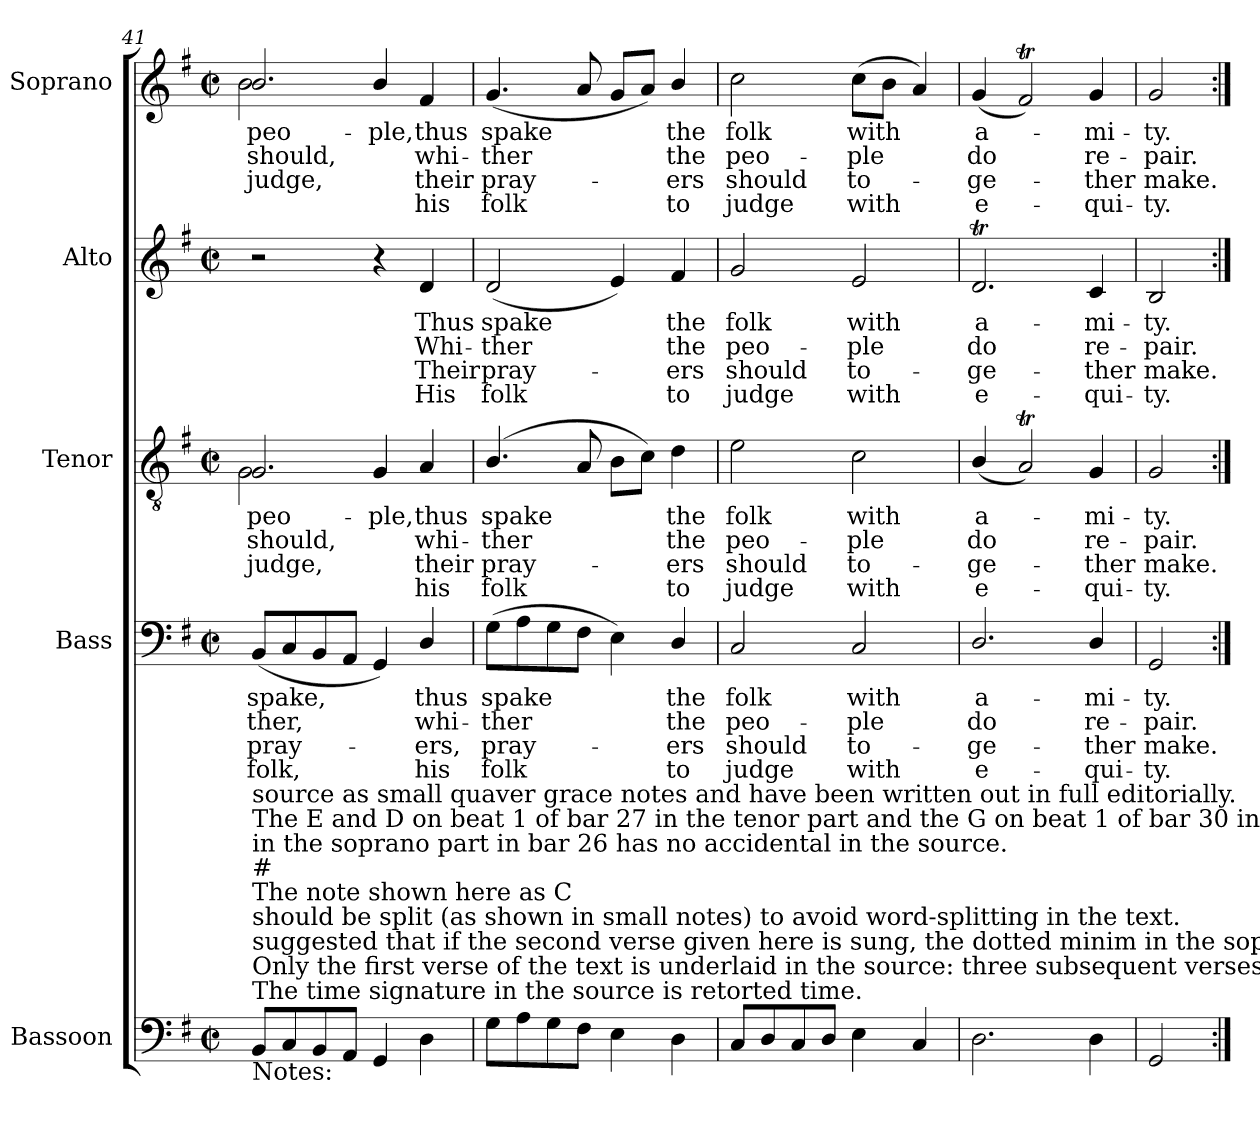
**kern	**kern	**text	**text	**text	**text	**kern	**text	**text	**text	**text	**kern	**text	**text	**text	**text	**kern	**text	**text	**text	**text
*part5	*part4	*part4	*part4	*part4	*part4	*part3	*part3	*part3	*part3	*part3	*part2	*part2	*part2	*part2	*part2	*part1	*part1	*part1	*part1	*part1
*staff5	*staff4	*staff4	*staff4	*staff4	*staff4	*staff3	*staff3	*staff3	*staff3	*staff3	*staff2	*staff2	*staff2	*staff2	*staff2	*staff1	*staff1	*staff1	*staff1	*staff1
*I"Bassoon	*I"Bass	*	*	*	*	*I"Tenor	*	*	*	*	*I"Alto	*	*	*	*	*I"Soprano	*	*	*	*
*I'Bsn.	*I'B.	*	*	*	*	*I'T.	*	*	*	*	*I'A.	*	*	*	*	*I'S.	*	*	*	*
!!LO:PB:g=z
*clefF4	*clefF4	*	*	*	*	*clefGv2	*	*	*	*	*clefG2	*	*	*	*	*clefG2	*	*	*	*
*	*	*	*	*	*	*ITrd7c12	*	*	*	*	*	*	*	*	*	*	*	*	*	*
*k[f#]	*k[f#]	*	*	*	*	*k[f#]	*	*	*	*	*k[f#]	*	*	*	*	*k[f#]	*	*	*	*
*G:	*G:	*	*	*	*	*G:	*	*	*	*	*G:	*	*	*	*	*G:	*	*	*	*
*M2/2	*M2/2	*	*	*	*	*M2/2	*	*	*	*	*M2/2	*	*	*	*	*M2/2	*	*	*	*
*met(c|)	*met(c|)	*	*	*	*	*met(c|)	*	*	*	*	*met(c|)	*	*	*	*	*met(c|)	*	*	*	*
=41	=41	=41	=41	=41	=41	=41	=41	=41	=41	=41	=41	=41	=41	=41	=41	=41	=41	=41	=41	=41
!	!	!LO:LY:b:color=#000000	!LO:LY:b:color=#000000	!LO:LY:b:color=#000000	!LO:LY:b:color=#000000	!	!	!	!	!	!	!	!	!	!	!	!	!	!	!
!	!	!	!	!	!	!	!LO:LY:b:color=#000000	!LO:LY:b:color=#000000	!LO:LY:b:color=#000000	!	!	!	!	!	!	!	!	!	!	!
*	*	*	*	*	*	*^	*	*	*	*	*	*	*	*	*	*	*	*	*	*
!	!	!	!	!	!	!	!	!LO:LY:b:color=#000000	!	!	!	!	!	!	!	!	!	!	!	!	!
!	!	!	!	!	!	!	!	!	!	!	!	!	!	!	!	!	!	!LO:LY:b:color=#000000	!LO:LY:b:color=#000000	!LO:LY:b:color=#000000	!
*	*	*	*	*	*	*	*	*	*	*	*	*	*	*	*	*	*^	*	*	*	*
!LO:TX:b:t=Notes&colon;	!	!	!	!	!	!	!	!	!	!	!	!	!	!	!	!	!	!	!	!	!	!
!LO:TX:t=The time signature in the source is retorted time.	!	!	!	!	!	!	!	!	!	!	!	!	!	!	!	!	!	!	!	!	!	!
!LO:TX:t=Only the first verse of the text is underlaid in the source&colon; three subsequent verses have been added editorially&colon; it is	!	!	!	!	!	!	!	!	!	!	!	!	!	!	!	!	!	!	!	!	!	!
!LO:TX:t=suggested that if the second verse given here is sung, the dotted minim in the soprano and tenor parts in bar 41	!	!	!	!	!	!	!	!	!	!	!	!	!	!	!	!	!	!	!	!	!	!
!LO:TX:t=should be split (as shown in small notes) to avoid word-splitting in the text.	!	!	!	!	!	!	!	!	!	!	!	!	!	!	!	!	!	!	!	!	!	!
!LO:TX:t=The note shown here as C	!	!	!	!	!	!	!	!	!	!	!	!	!	!	!	!	!	!	!	!	!	!
!LO:TX:t=#	!	!	!	!	!	!	!	!	!	!	!	!	!	!	!	!	!	!	!	!	!	!
!LO:TX:t=in the soprano part in bar 26 has no accidental in the source.	!	!	!	!	!	!	!	!	!	!	!	!	!	!	!	!	!	!	!	!	!	!
!LO:TX:t=The E and D on beat 1 of bar 27 in the tenor part and the G on beat 1 of bar 30 in the soprano part are printed in the	!	!	!	!	!	!	!	!	!	!	!	!	!	!	!	!	!	!	!	!	!	!
!LO:TX:t=source as small quaver grace notes and have been written out in full editorially.	!	!	!	!	!	!	!	!	!	!	!	!	!	!	!	!	!	!	!	!	!	!
!	!	!	!	!	!	!	!	!	!	!	!	!	!	!	!	!	!	!	!LO:LY:b:color=#000000	!	!	!
8BBi/L	(8BBi/L	spake,	-ther,	pray-	-folk,	2.GGi/	2GGi\	peo-	should,	judge,	.	2r	.	.	.	.	2.bi/	2bi\	peo-	should,	judge,	.
8Ci/	8Ci/	.	.	.	.	.	.	.	.	.	.	.	.	.	.	.	.	.	.	.	.	.
8BBi/	8BBi/	.	.	.	.	.	.	.	.	.	.	.	.	.	.	.	.	.	.	.	.	.
8AAi/J	8AAi/J	.	.	.	.	.	.	.	.	.	.	.	.	.	.	.	.	.	.	.	.	.
!	!	!	!	!	!	!	!	!LO:LY:b:color=#000000	!	!	!	!	!	!	!	!	!	!	!	!	!	!
!	!	!	!	!	!	!	!	!	!	!	!	!	!	!	!	!	!	!	!LO:LY:b:color=#000000	!	!	!
4GGi/	4GGi/)	.	.	.	.	.	4GGi/	-ple,	.	.	.	4r	.	.	.	.	.	4bi/	-ple,	.	.	.
!	!	!LO:LY:b:color=#000000	!LO:LY:b:color=#000000	!LO:LY:b:color=#000000	!LO:LY:b:color=#000000	!	!	!	!	!	!	!	!	!	!	!	!	!	!	!	!	!
!	!	!	!	!	!	!	!	!LO:LY:b:color=#000000	!LO:LY:b:color=#000000	!LO:LY:b:color=#000000	!LO:LY:b:color=#000000	!	!	!	!	!	!	!	!	!	!	!
!	!	!	!	!	!	!	!	!	!	!	!	!	!LO:LY:b:color=#000000	!LO:LY:b:color=#000000	!LO:LY:b:color=#000000	!LO:LY:b:color=#000000	!	!	!	!	!	!
!	!	!	!	!	!	!	!	!	!	!	!	!	!	!	!	!	!	!	!LO:LY:b:color=#000000	!LO:LY:b:color=#000000	!LO:LY:b:color=#000000	!LO:LY:b:color=#000000
4Di\	4Di/	thus	whi-	ers,	his	4AAi/	4ryy	thus	whi-	their	his	4di/	Thus	Whi-	Their	His	4f#i/	4ryy	thus	whi-	their	his
*	*	*	*	*	*	*v	*v	*	*	*	*	*	*	*	*	*	*v	*v	*	*	*	*
=42	=42	=42	=42	=42	=42	=42	=42	=42	=42	=42	=42	=42	=42	=42	=42	=42	=42	=42	=42	=42
*	*	*	*	*	*	*^	*	*	*	*	*	*	*	*	*	*^	*	*	*	*
!	!	!LO:LY:b:color=#000000	!LO:LY:b:color=#000000	!LO:LY:b:color=#000000	!LO:LY:b:color=#000000	!	!	!	!	!	!	!	!	!	!	!	!	!	!	!	!	!
*	*	*	*	*	*	*v	*v	*	*	*	*	*	*	*	*	*	*v	*v	*	*	*	*
*	*	*	*	*	*	*^	*	*	*	*	*	*	*	*	*	*^	*	*	*	*
!	!	!	!	!	!	!	!	!LO:LY:b:color=#000000	!LO:LY:b:color=#000000	!LO:LY:b:color=#000000	!LO:LY:b:color=#000000	!	!	!	!	!	!	!	!	!	!	!
*	*	*	*	*	*	*v	*v	*	*	*	*	*	*	*	*	*	*v	*v	*	*	*	*
*	*	*	*	*	*	*^	*	*	*	*	*	*	*	*	*	*^	*	*	*	*
!	!	!	!	!	!	!	!	!	!	!	!	!	!LO:LY:b:color=#000000	!LO:LY:b:color=#000000	!LO:LY:b:color=#000000	!LO:LY:b:color=#000000	!	!	!	!	!	!
*	*	*	*	*	*	*v	*v	*	*	*	*	*	*	*	*	*	*v	*v	*	*	*	*
*	*	*	*	*	*	*^	*	*	*	*	*	*	*	*	*	*^	*	*	*	*
!	!	!	!	!	!	!	!	!	!	!	!	!	!	!	!	!	!	!	!LO:LY:b:color=#000000	!LO:LY:b:color=#000000	!LO:LY:b:color=#000000	!LO:LY:b:color=#000000
*	*	*	*	*	*	*v	*v	*	*	*	*	*	*	*	*	*	*v	*v	*	*	*	*
8Gi\L	(8Gi\L	spake	-ther	pray-	-folk	(4.BBi/	spake	-ther	pray-	-folk	(2di/	spake	-ther	pray-	-folk	(4.gi/	spake	-ther	pray-	-folk
8Ai\	8Ai\	.	.	.	.	.	.	.	.	.	.	.	.	.	.	.	.	.	.	.
8Gi\	8Gi\	.	.	.	.	.	.	.	.	.	.	.	.	.	.	.	.	.	.	.
8F#i\J	8F#i\J	.	.	.	.	8AAi/	.	.	.	.	.	.	.	.	.	8ai/	.	.	.	.
4Ei\	4Ei\)	.	.	.	.	8BBi\L	.	.	.	.	4ei/)	.	.	.	.	8gi/L	.	.	.	.
.	.	.	.	.	.	8Ci\J)	.	.	.	.	.	.	.	.	.	8ai/J)	.	.	.	.
!	!	!LO:LY:b:color=#000000	!LO:LY:b:color=#000000	!LO:LY:b:color=#000000	!LO:LY:b:color=#000000	!	!	!	!	!	!	!	!	!	!	!	!	!	!	!
!	!	!	!	!	!	!	!LO:LY:b:color=#000000	!LO:LY:b:color=#000000	!LO:LY:b:color=#000000	!LO:LY:b:color=#000000	!	!	!	!	!	!	!	!	!	!
!	!	!	!	!	!	!	!	!	!	!	!	!LO:LY:b:color=#000000	!LO:LY:b:color=#000000	!LO:LY:b:color=#000000	!LO:LY:b:color=#000000	!	!	!	!	!
!	!	!	!	!	!	!	!	!	!	!	!	!	!	!	!	!	!LO:LY:b:color=#000000	!LO:LY:b:color=#000000	!LO:LY:b:color=#000000	!LO:LY:b:color=#000000
4Di\	4Di/	the	the	ers	to	4Di\	the	the	ers	to	4f#i/	the	the	ers	to	4bi/	the	the	ers	to
=43	=43	=43	=43	=43	=43	=43	=43	=43	=43	=43	=43	=43	=43	=43	=43	=43	=43	=43	=43	=43
!	!	!LO:LY:b:color=#000000	!LO:LY:b:color=#000000	!LO:LY:b:color=#000000	!LO:LY:b:color=#000000	!	!	!	!	!	!	!	!	!	!	!	!	!	!	!
!	!	!	!	!	!	!	!LO:LY:b:color=#000000	!LO:LY:b:color=#000000	!LO:LY:b:color=#000000	!LO:LY:b:color=#000000	!	!	!	!	!	!	!	!	!	!
!	!	!	!	!	!	!	!	!	!	!	!	!LO:LY:b:color=#000000	!LO:LY:b:color=#000000	!LO:LY:b:color=#000000	!LO:LY:b:color=#000000	!	!	!	!	!
!	!	!	!	!	!	!	!	!	!	!	!	!	!	!	!	!	!LO:LY:b:color=#000000	!LO:LY:b:color=#000000	!LO:LY:b:color=#000000	!LO:LY:b:color=#000000
8Ci/L	2Ci/	folk	peo-	should	judge	2Ei\	folk	peo-	should	judge	2gi/	folk	peo-	should	judge	2cci\	folk	peo-	should	judge
8Di/	.	.	.	.	.	.	.	.	.	.	.	.	.	.	.	.	.	.	.	.
8Ci/	.	.	.	.	.	.	.	.	.	.	.	.	.	.	.	.	.	.	.	.
8Di/J	.	.	.	.	.	.	.	.	.	.	.	.	.	.	.	.	.	.	.	.
!	!	!LO:LY:b:color=#000000	!LO:LY:b:color=#000000	!LO:LY:b:color=#000000	!LO:LY:b:color=#000000	!	!	!	!	!	!	!	!	!	!	!	!	!	!	!
!	!	!	!	!	!	!	!LO:LY:b:color=#000000	!LO:LY:b:color=#000000	!LO:LY:b:color=#000000	!LO:LY:b:color=#000000	!	!	!	!	!	!	!	!	!	!
!	!	!	!	!	!	!	!	!	!	!	!	!LO:LY:b:color=#000000	!LO:LY:b:color=#000000	!LO:LY:b:color=#000000	!LO:LY:b:color=#000000	!	!	!	!	!
!	!	!	!	!	!	!	!	!	!	!	!	!	!	!	!	!	!LO:LY:b:color=#000000	!LO:LY:b:color=#000000	!LO:LY:b:color=#000000	!LO:LY:b:color=#000000
4Ei\	2Ci/	with	-ple	to-	-with	2Ci\	with	-ple	to-	-with	2ei/	with	-ple	to-	-with	(8cci\L	with	-ple	to-	-with
.	.	.	.	.	.	.	.	.	.	.	.	.	.	.	.	8bi\J	.	.	.	.
4Ci/	.	.	.	.	.	.	.	.	.	.	.	.	.	.	.	4ai/)	.	.	.	.
=44	=44	=44	=44	=44	=44	=44	=44	=44	=44	=44	=44	=44	=44	=44	=44	=44	=44	=44	=44	=44
!	!	!LO:LY:b:color=#000000	!LO:LY:b:color=#000000	!LO:LY:b:color=#000000	!LO:LY:b:color=#000000	!	!	!	!	!	!	!	!	!	!	!	!	!	!	!
!	!	!	!	!	!	!	!LO:LY:b:color=#000000	!LO:LY:b:color=#000000	!LO:LY:b:color=#000000	!LO:LY:b:color=#000000	!	!	!	!	!	!	!	!	!	!
!	!	!	!	!	!	!	!	!	!	!	!	!LO:LY:b:color=#000000	!LO:LY:b:color=#000000	!LO:LY:b:color=#000000	!LO:LY:b:color=#000000	!	!	!	!	!
!	!	!	!	!	!	!	!	!	!	!	!	!	!	!	!	!	!LO:LY:b:color=#000000	!LO:LY:b:color=#000000	!LO:LY:b:color=#000000	!LO:LY:b:color=#000000
2.Di\	2.Di/	a-	do	ge-	-e-	(4BBi/	a-	do	ge-	-e-	2.dTi/	a-	do	ge-	-e-	(4gi/	a-	do	ge-	-e-
.	.	.	.	.	.	2AATi/)	.	.	.	.	.	.	.	.	.	2f#ti/)	.	.	.	.
!	!	!LO:LY:b:color=#000000	!LO:LY:b:color=#000000	!LO:LY:b:color=#000000	!LO:LY:b:color=#000000	!	!	!	!	!	!	!	!	!	!	!	!	!	!	!
!	!	!	!	!	!	!	!LO:LY:b:color=#000000	!LO:LY:b:color=#000000	!LO:LY:b:color=#000000	!LO:LY:b:color=#000000	!	!	!	!	!	!	!	!	!	!
!	!	!	!	!	!	!	!	!	!	!	!	!LO:LY:b:color=#000000	!LO:LY:b:color=#000000	!LO:LY:b:color=#000000	!LO:LY:b:color=#000000	!	!	!	!	!
!	!	!	!	!	!	!	!	!	!	!	!	!	!	!	!	!	!LO:LY:b:color=#000000	!LO:LY:b:color=#000000	!LO:LY:b:color=#000000	!LO:LY:b:color=#000000
4Di\	4Di/	-mi-	re-	-ther	qui-	4GGi/	-mi-	re-	-ther	qui-	4ci/	-mi-	re-	-ther	qui-	4gi/	-mi-	re-	-ther	qui-
=45	=45	=45	=45	=45	=45	=45	=45	=45	=45	=45	=45	=45	=45	=45	=45	=45	=45	=45	=45	=45
!	!	!LO:LY:b:color=#000000	!LO:LY:b:color=#000000	!LO:LY:b:color=#000000	!LO:LY:b:color=#000000	!	!	!	!	!	!	!	!	!	!	!	!	!	!	!
!	!	!	!	!	!	!	!LO:LY:b:color=#000000	!LO:LY:b:color=#000000	!LO:LY:b:color=#000000	!LO:LY:b:color=#000000	!	!	!	!	!	!	!	!	!	!
!	!	!	!	!	!	!	!	!	!	!	!	!LO:LY:b:color=#000000	!LO:LY:b:color=#000000	!LO:LY:b:color=#000000	!LO:LY:b:color=#000000	!	!	!	!	!
!	!	!	!	!	!	!	!	!	!	!	!	!	!	!	!	!	!LO:LY:b:color=#000000	!LO:LY:b:color=#000000	!LO:LY:b:color=#000000	!LO:LY:b:color=#000000
2GGi/	2GGi/	-ty.	-pair.	-make.	ty.	2GGi/	-ty.	-pair.	-make.	ty.	2Bi/	-ty.	-pair.	-make.	ty.	2gi/	-ty.	-pair.	-make.	ty.
=:|!	=:|!	=:|!	=:|!	=:|!	=:|!	=:|!	=:|!	=:|!	=:|!	=:|!	=:|!	=:|!	=:|!	=:|!	=:|!	=:|!	=:|!	=:|!	=:|!	=:|!
*-	*-	*-	*-	*-	*-	*-	*-	*-	*-	*-	*-	*-	*-	*-	*-	*-	*-	*-	*-	*-
